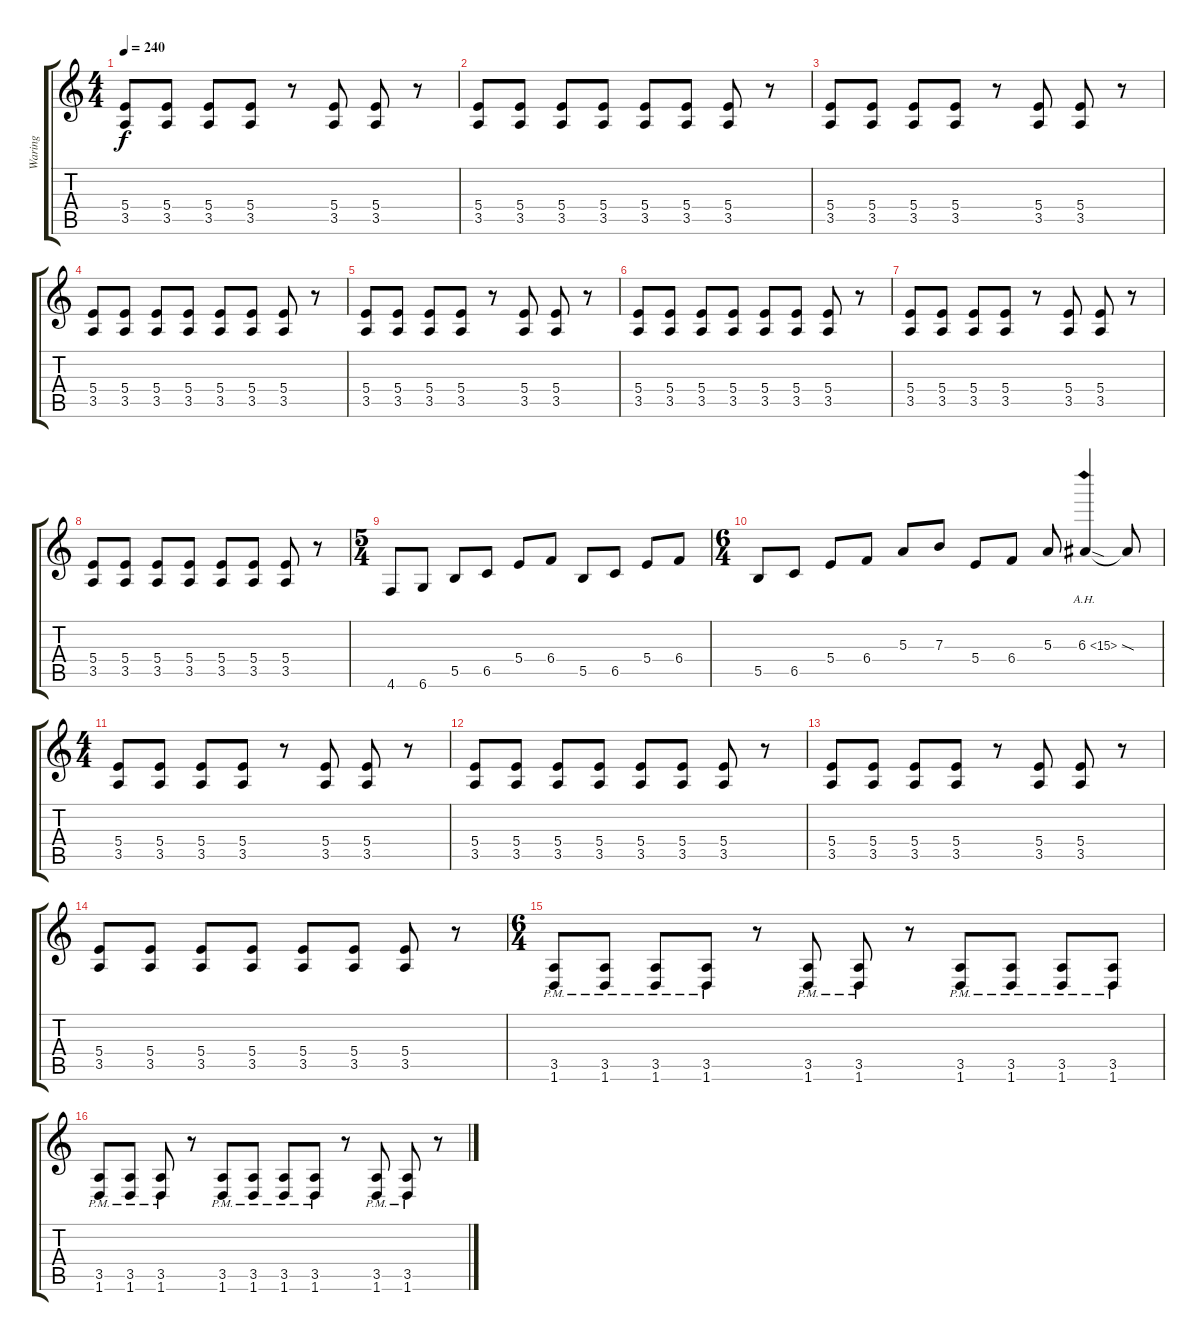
\track ("Waring" "Waring") {instrument distortionguitar}
\staff {score tabs}
\tuning (Db4 Ab3 E3 B2 Gb2 Db2) {hide}
\ts (4 4)
\tempo 240
\clef g2
\ks c
(5.4 3.5).8{dy f} (5.4 3.5).8 (5.4 3.5).8 (5.4 3.5).8 r.8 (5.4 3.5).8 (5.4 3.5).8 r.8 |
(5.4 3.5).8 (5.4 3.5).8 (5.4 3.5).8 (5.4 3.5).8 (5.4 3.5).8 (5.4 3.5).8 (5.4 3.5).8 r.8 |
(5.4 3.5).8 (5.4 3.5).8 (5.4 3.5).8 (5.4 3.5).8 r.8 (5.4 3.5).8 (5.4 3.5).8 r.8 |
(5.4 3.5).8 (5.4 3.5).8 (5.4 3.5).8 (5.4 3.5).8 (5.4 3.5).8 (5.4 3.5).8 (5.4 3.5).8 r.8 |
(5.4 3.5).8 (5.4 3.5).8 (5.4 3.5).8 (5.4 3.5).8 r.8 (5.4 3.5).8 (5.4 3.5).8 r.8 |
(5.4 3.5).8 (5.4 3.5).8 (5.4 3.5).8 (5.4 3.5).8 (5.4 3.5).8 (5.4 3.5).8 (5.4 3.5).8 r.8 |
(5.4 3.5).8 (5.4 3.5).8 (5.4 3.5).8 (5.4 3.5).8 r.8 (5.4 3.5).8 (5.4 3.5).8 r.8 |
(5.4 3.5).8 (5.4 3.5).8 (5.4 3.5).8 (5.4 3.5).8 (5.4 3.5).8 (5.4 3.5).8 (5.4 3.5).8 r.8 |
\ts (5 4)
4.6.8 6.6.8 5.5.8 6.5.8 5.4.8 6.4.8 5.5.8 6.5.8 5.4.8 6.4.8 |
\ts (6 4)
5.5.8 6.5.8 5.4.8 6.4.8 5.3.8 7.3.8 5.4.8 6.4.8 5.3.8 6.3{ah 9 sod}.4 6.3{t}.8 |
\ts (4 4)
(5.4 3.5).8 (5.4 3.5).8 (5.4 3.5).8 (5.4 3.5).8 r.8 (5.4 3.5).8 (5.4 3.5).8 r.8 |
(5.4 3.5).8 (5.4 3.5).8 (5.4 3.5).8 (5.4 3.5).8 (5.4 3.5).8 (5.4 3.5).8 (5.4 3.5).8 r.8 |
(5.4 3.5).8 (5.4 3.5).8 (5.4 3.5).8 (5.4 3.5).8 r.8 (5.4 3.5).8 (5.4 3.5).8 r.8 |
(5.4 3.5).8 (5.4 3.5).8 (5.4 3.5).8 (5.4 3.5).8 (5.4 3.5).8 (5.4 3.5).8 (5.4 3.5).8 r.8 |
\ts (6 4)
(3.5{pm} 1.6{pm}).8 (3.5{pm} 1.6{pm}).8 (3.5{pm} 1.6{pm}).8 (3.5{pm} 1.6{pm}).8 r.8 (3.5{pm} 1.6{pm}).8 (3.5{pm} 1.6{pm}).8 r.8 (3.5{pm} 1.6{pm}).8 (3.5{pm} 1.6{pm}).8 (3.5{pm} 1.6{pm}).8 (3.5{pm} 1.6{pm}).8 |
(3.5{pm} 1.6{pm}).8 (3.5{pm} 1.6{pm}).8 (3.5{pm} 1.6{pm}).8 r.8 (3.5{pm} 1.6{pm}).8 (3.5{pm} 1.6{pm}).8 (3.5{pm} 1.6{pm}).8 (3.5{pm} 1.6{pm}).8 r.8 (3.5{pm} 1.6{pm}).8 (3.5{pm} 1.6{pm}).8 r.8
